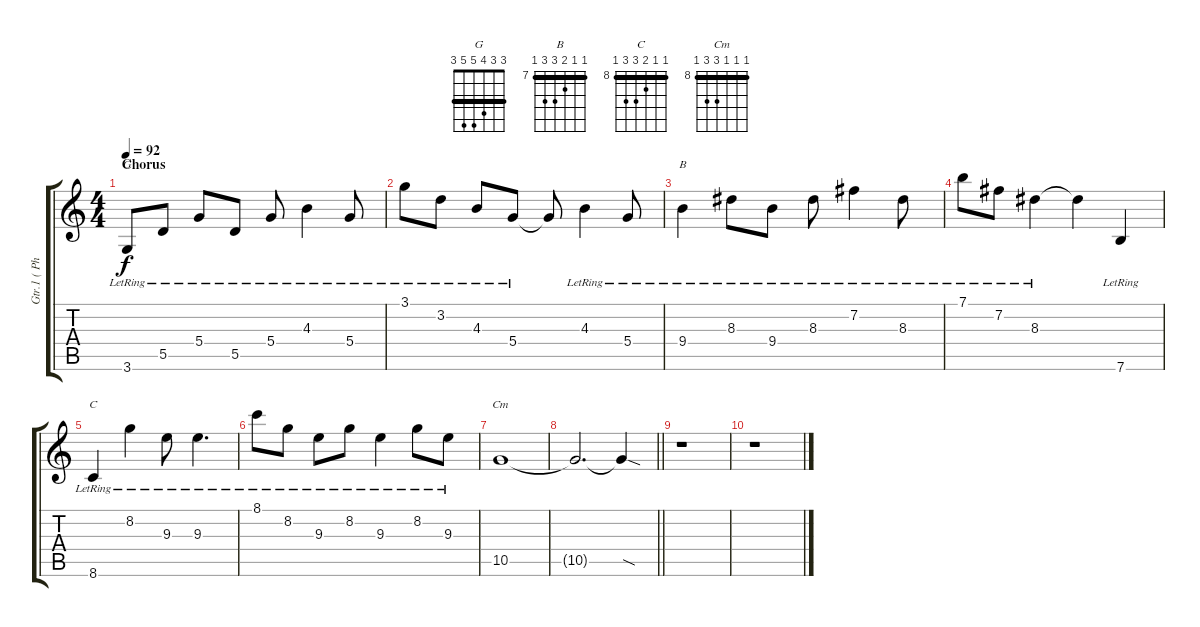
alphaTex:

\track ("Gtr.1 ( Phillip Selway )" "Gtr.1 ( Ph") {instrument electricguitarclean}
\staff {score tabs}
\tuning (E4 B3 G3 D3 A2 E2) {hide}
\chord ("G" 3 3 4 5 5 3) {barre 3}
\chord ("B" 7 7 8 9 9 7) {firstfret 7 barre 7}
\chord ("C" 8 8 9 10 10 8) {firstfret 8 barre 8}
\chord ("Cm" 8 8 8 10 10 8) {firstfret 8 barre 8}
\ts (4 4)
\section ("" "Chorus")
\tempo 92
\clef g2
\ks c
3.6{lr}.8{ch "G" dy f} 5.5{lr}.8 5.4{lr}.8 5.5{lr}.8 5.4{lr}.8 4.3{lr}.4 5.4{lr}.8 |
3.1{lr}.8 3.2{lr}.8 4.3{lr}.8 5.4{lr}.8 5.4{t}.8 4.3{lr}.4 5.4{lr}.8 |
9.4{lr}.4{ch "B"} 8.3{lr}.8 9.4{lr}.8 8.3{lr}.8 7.2{lr}.4 8.3{lr}.8 |
7.1{lr}.8 7.2{lr}.8 8.3{lr}.4 8.3{t}.4 7.6{lr}.4 |
8.6{lr}.4{ch "C"} 8.2{lr}.4 9.3{lr}.8 9.3{lr}.4{d} |
8.1{lr}.8 8.2{lr}.8 9.3{lr}.8 8.2{lr}.8 9.3{lr}.4 8.2{lr}.8 9.3{lr}.8 |
10.5.1{ch "Cm"} |
\barLineRight lightlight
10.5{t}.2{d} 10.5{sod t}.4 |
r.1 |
r.1
